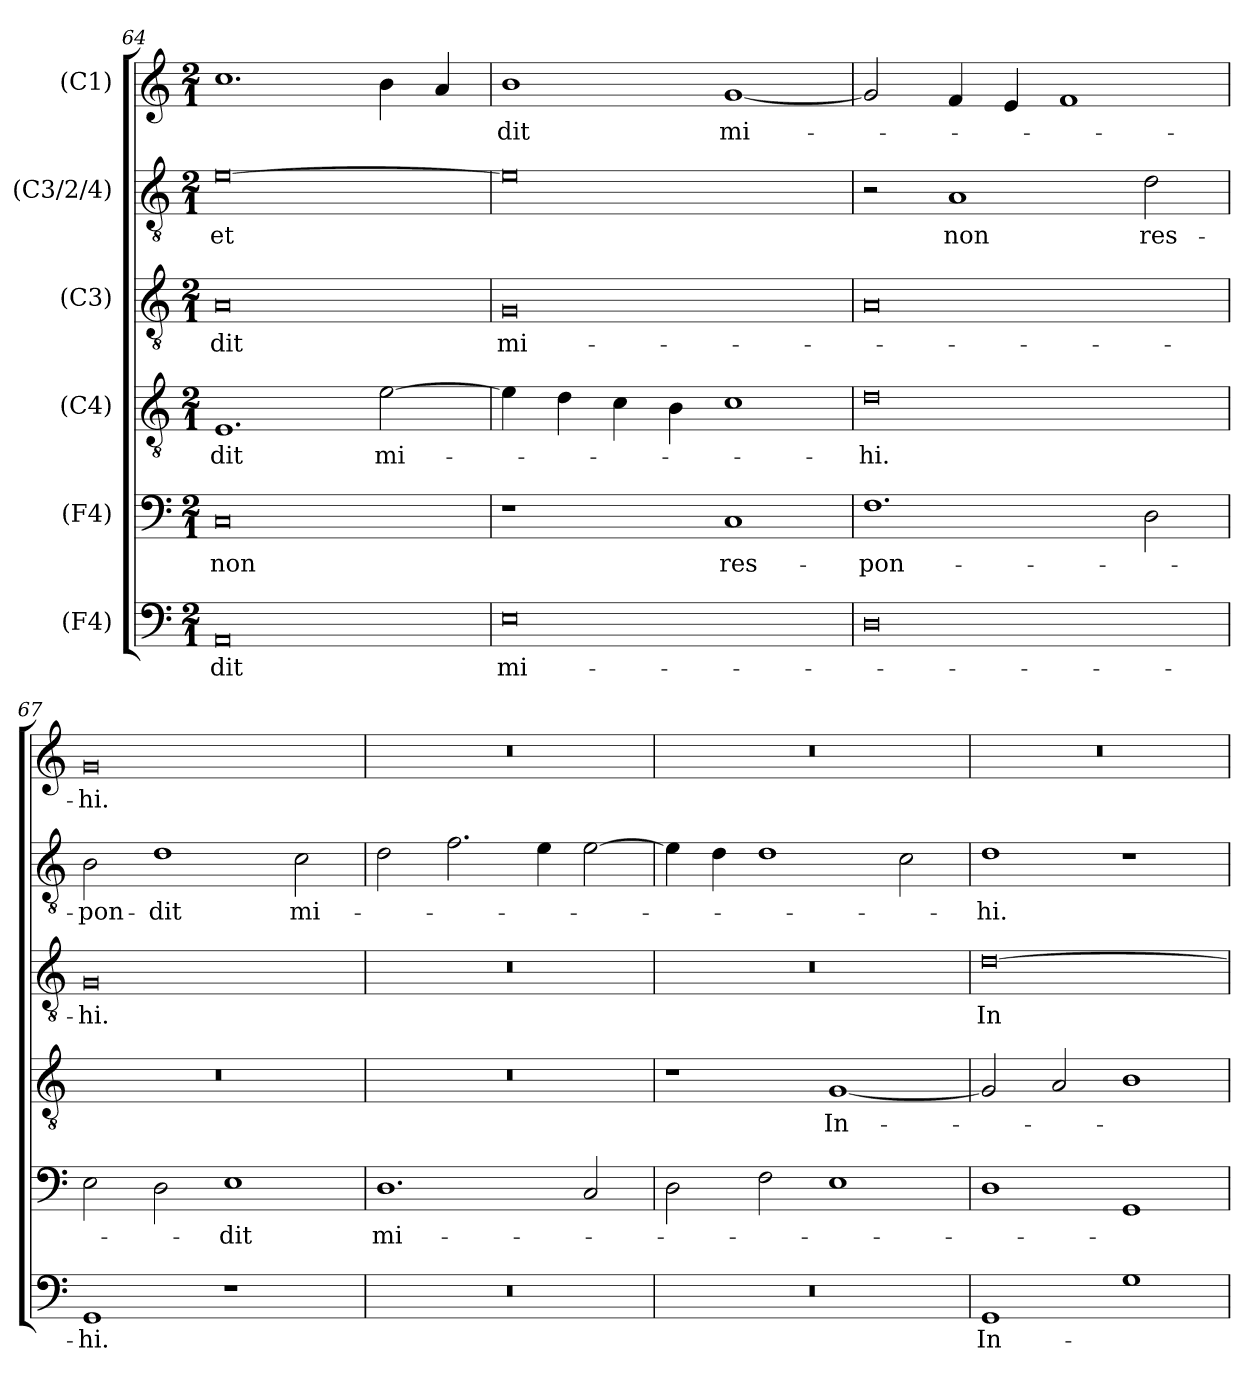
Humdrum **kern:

**kern	**text	**kern	**text	**kern	**text	**kern	**text	**kern	**text	**kern	**text
*part6	*part6	*part5	*part5	*part4	*part4	*part3	*part3	*part2	*part2	*part1	*part1
*staff6	*staff6	*staff5	*staff5	*staff4	*staff4	*staff3	*staff3	*staff2	*staff2	*staff1	*staff1
*I"(F4)	*	*I"(F4)	*	*I"(C4)	*	*I"(C3)	*	*I"(C3/2/4)	*	*I"(C1)	*
*clefF4	*	*clefF4	*	*clefGv2	*	*clefGv2	*	*clefGv2	*	*clefG2	*
*	*	*	*	*	*	*ITrd7c12	*	*	*	*	*
*k[]	*	*k[]	*	*k[]	*	*k[]	*	*k[]	*	*k[]	*
*C:	*	*C:	*	*C:	*	*C:	*	*C:	*	*C:	*
*M2/1	*	*M2/1	*	*M2/1	*	*M2/1	*	*M2/1	*	*M2/1	*
=64	=64	=64	=64	=64	=64	=64	=64	=64	=64	=64	=64
!	!LO:LY:b:color=#000000	!	!	!	!	!	!	!	!	!	!
!	!	!	!LO:LY:b:color=#000000	!	!	!	!	!	!	!	!
!	!	!	!	!	!LO:LY:b:color=#000000	!	!	!	!	!	!
!	!	!	!	!	!	!	!LO:LY:b:color=#000000	!	!	!	!
!	!	!	!	!	!	!	!	!	!LO:LY:b:color=#000000	!	!
0AAi	-dit	0Ci	non	1.Ei	-dit	0AAi	-dit	[0ei	et	1.cci	.
!	!	!	!	!	!LO:LY:b:color=#000000	!	!	!	!	!	!
.	.	.	.	[2ei\	mi-	.	.	.	.	4bi\	.
.	.	.	.	.	.	.	.	.	.	4ai/	.
=65	=65	=65	=65	=65	=65	=65	=65	=65	=65	=65	=65
!	!LO:LY:b:color=#000000	!	!	!	!	!	!	!	!	!	!
!	!	!	!	!	!	!	!LO:LY:b:color=#000000	!	!	!	!
!	!	!	!	!	!	!	!	!	!	!	!LO:LY:b:color=#000000
0Ei	mi-	1r	.	4ei\]	.	0GGi	mi-	0ei]	.	1bi	-dit
.	.	.	.	4di\	.	.	.	.	.	.	.
.	.	.	.	4ci\	.	.	.	.	.	.	.
.	.	.	.	4Bi\	.	.	.	.	.	.	.
!	!	!	!LO:LY:b:color=#000000	!	!	!	!	!	!	!	!
!	!	!	!	!	!	!	!	!	!	!	!LO:LY:b:color=#000000
.	.	1Ci	res-	1ci	.	.	.	.	.	[1gi	mi-
!!LO:PB:g=z
=66	=66	=66	=66	=66	=66	=66	=66	=66	=66	=66	=66
!	!	!	!LO:LY:b:color=#000000	!	!	!	!	!	!	!	!
!	!	!	!	!	!LO:LY:b:color=#000000	!	!	!	!	!	!
0Di	.	1.Fi	-pon-	0di	-hi.	0AAi	.	2r	.	2gi/]	.
!	!	!	!	!	!	!	!	!	!LO:LY:b:color=#000000	!	!
.	.	.	.	.	.	.	.	1Ai	non	4fi/	.
.	.	.	.	.	.	.	.	.	.	4ei/	.
.	.	.	.	.	.	.	.	.	.	1fi	.
!	!	!	!	!	!	!	!	!	!LO:LY:b:color=#000000	!	!
.	.	2Di\	.	.	.	.	.	2di\	res-	.	.
=67	=67	=67	=67	=67	=67	=67	=67	=67	=67	=67	=67
!	!LO:LY:b:color=#000000	!	!	!LO:N:vis=1	!	!	!	!	!	!	!
!	!	!	!	!	!	!	!LO:LY:b:color=#000000	!	!	!	!
!	!	!	!	!	!	!	!	!	!LO:LY:b:color=#000000	!	!
!	!	!	!	!	!	!	!	!	!	!	!LO:LY:b:color=#000000
1GGi	-hi.	2Ei\	.	0r	.	0GGi	-hi.	2Bi\	-pon-	0gi	-hi.
!	!	!	!	!	!	!	!	!	!LO:LY:b:color=#000000	!	!
.	.	2Di\	.	.	.	.	.	1di	-dit	.	.
!	!	!	!LO:LY:b:color=#000000	!	!	!	!	!	!	!	!
1r	.	1Ei	-dit	.	.	.	.	.	.	.	.
!	!	!	!	!	!	!	!	!	!LO:LY:b:color=#000000	!	!
.	.	.	.	.	.	.	.	2ci\	mi-	.	.
=68	=68	=68	=68	=68	=68	=68	=68	=68	=68	=68	=68
!LO:N:vis=1	!	!	!	!	!	!	!	!	!	!	!
!	!	!	!LO:LY:b:color=#000000	!LO:N:vis=1	!	!LO:N:vis=1	!	!	!	!LO:N:vis=1	!
0r	.	1.Di	mi-	0r	.	0r	.	2di\	.	0r	.
.	.	.	.	.	.	.	.	2.fi\	.	.	.
.	.	.	.	.	.	.	.	4ei\	.	.	.
.	.	2Ci/	.	.	.	.	.	[2ei\	.	.	.
=69	=69	=69	=69	=69	=69	=69	=69	=69	=69	=69	=69
!LO:N:vis=1	!	!	!	!	!	!LO:N:vis=1	!	!	!	!LO:N:vis=1	!
0r	.	2Di\	.	1r	.	0r	.	4ei\]	.	0r	.
.	.	.	.	.	.	.	.	4di\	.	.	.
.	.	2Fi\	.	.	.	.	.	1di	.	.	.
!	!	!	!	!	!LO:LY:b:color=#000000	!	!	!	!	!	!
.	.	1Ei	.	[1Gi	In-	.	.	.	.	.	.
.	.	.	.	.	.	.	.	2ci\	.	.	.
=70	=70	=70	=70	=70	=70	=70	=70	=70	=70	=70	=70
!	!LO:LY:b:color=#000000	!	!	!	!	!	!	!	!	!	!
!	!	!	!	!	!	!	!LO:LY:b:color=#000000	!	!	!	!
!	!	!	!	!	!	!	!	!	!LO:LY:b:color=#000000	!LO:N:vis=1	!
1GGi	In-	1Di	.	2Gi/]	.	[0Di	In-	1di	-hi.	0r	.
.	.	.	.	2Ai/	.	.	.	.	.	.	.
1Gi	.	1GGi	.	1Bi	.	.	.	1r	.	.	.
=	=	=	=	=	=	=	=	=	=	=	=
*-	*-	*-	*-	*-	*-	*-	*-	*-	*-	*-	*-
